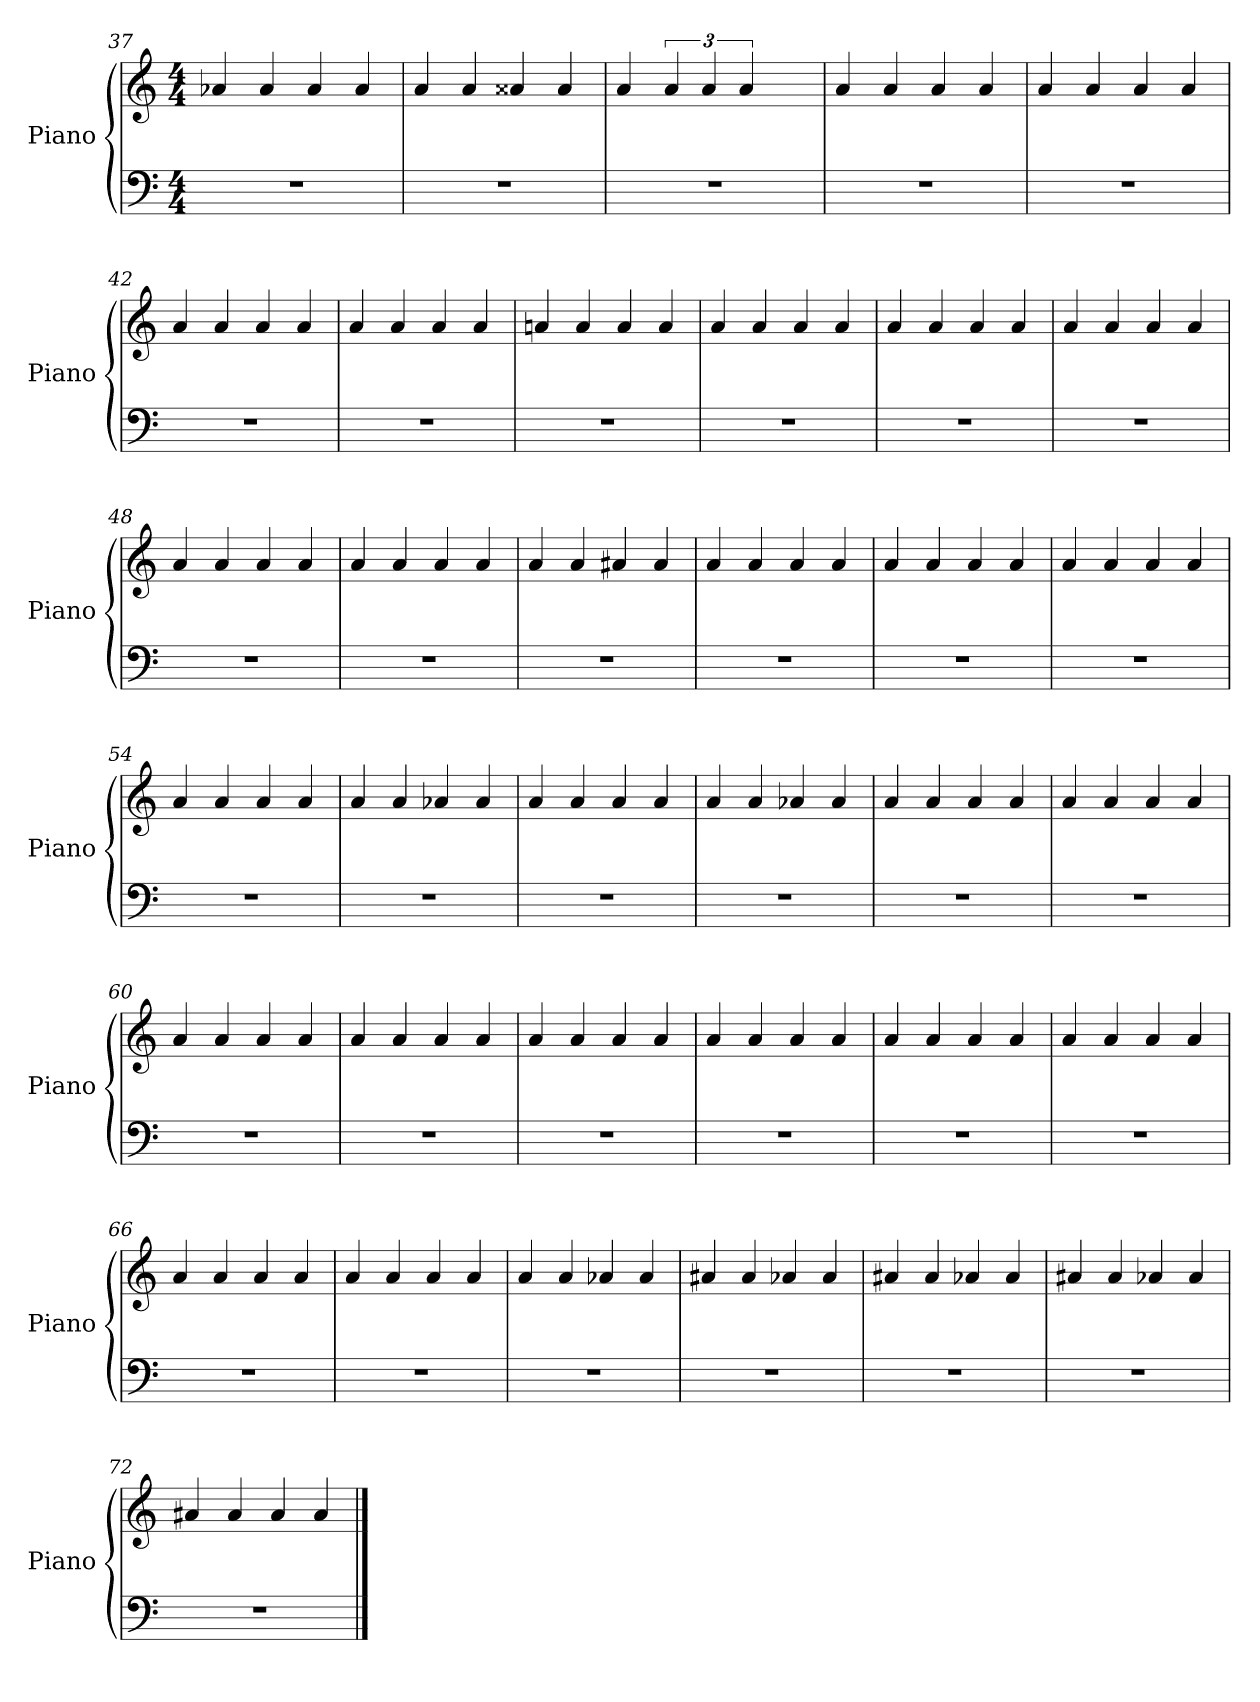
**kern	**kern
*part1	*part1
*staff2	*staff1
*I"Piano	*
*I'Piano	*
*clefF4	*clefG2
*M4/4	*M4/4
=37	=37
1rF	4a-X/
.	4a-/
.	4a-/
.	4a-/
=38	=38
1rF	4a/
.	4a/
.	4a##X/
.	4a##/
=39	=39
1rF	4a/
.	6a/
.	6a/
.	6a/
.	4ryy
=40	=40
1rF	4a/
.	4a/
.	4a/
.	4a/
=41	=41
1rF	4a/
.	4a/
.	4a/
.	4a/
=42	=42
1rF	4a/
.	4a/
.	4a/
.	4a/
!!LO:PB:g=z
=43	=43
1rF	4a/
.	4a/
.	4a/
.	4a/
=44	=44
1rF	4an/
.	4a/
.	4a/
.	4a/
=45	=45
1rF	4a/
.	4a/
.	4a/
.	4a/
=46	=46
1rF	4a/
.	4a/
.	4a/
.	4a/
=47	=47
1rF	4a/
.	4a/
.	4a/
.	4a/
=48	=48
1rF	4a/
.	4a/
.	4a/
.	4a/
=49	=49
1rF	4a/
.	4a/
.	4a/
.	4a/
!!LO:LB:g=z
=50	=50
1rF	4a:/
.	4a/
.	4a#X/
.	4a#/
=51	=51
1rF	4a/
.	4a/
.	4a/
.	4a/
=52	=52
1rF	4a/
.	4a/
.	4a/
.	4a/
=53	=53
1rF	4a/
.	4a/
.	4a/
.	4a/
=54	=54
1rF	4a/
.	4a/
.	4a/
.	4a/
=55	=55
1rF	4a/
.	4a/
.	4a-X/
.	4a-/
=56	=56
1rF	4a/
.	4a/
.	4a/
.	4a/
!!LO:LB:g=z
=57	=57
1rF	4a/
.	4a/
.	4a-X/
.	4a-/
=58	=58
1rF	4a/
.	4a/
.	4a/
.	4a/
=59	=59
1rF	4a/
.	4a/
.	4a/
.	4a/
=60	=60
1rF	4a/
.	4a/
.	4a/
.	4a/
=61	=61
1rF	4a/
.	4a/
.	4a/
.	4a/
=62	=62
1rF	4a/
.	4a/
.	4a/
.	4a/
=63	=63
1rF	4a/
.	4a/
.	4a/
.	4a/
!!LO:LB:g=z
=64	=64
1rF	4a/
.	4a/
.	4a/
.	4a/
=65	=65
1rF	4a/
.	4a/
.	4a/
.	4a/
=66	=66
1rF	4a/
.	4a/
.	4a/
.	4a/
=67	=67
1rF	4a/
.	4a/
.	4a/
.	4a/
=68	=68
1rF	4a/
.	4a/
.	4a-X/
.	4a-/
=69	=69
1rF	4a#X/
.	4a#/
.	4a-X/
.	4a-/
=70	=70
1rF	4a#X/
.	4a#/
.	4a-X/
.	4a-/
!!LO:LB:g=z
=71	=71
1rF	4a#X/
.	4a#/
.	4a-X/
.	4a-/
=72	=72
1rF	4a#X/
.	4a#/
.	4a#/
.	4a#/
==	==
*-	*-
